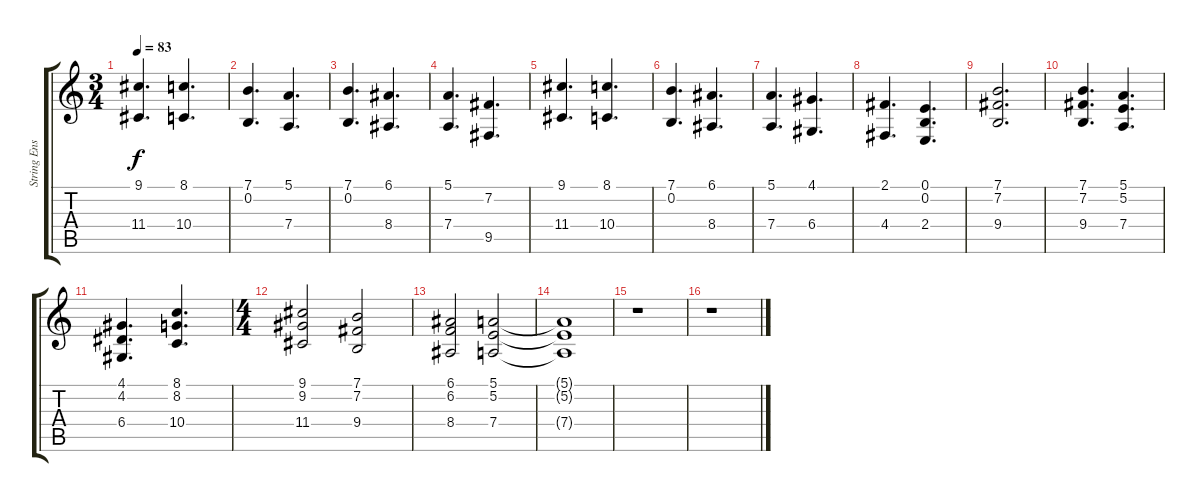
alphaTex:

\track ("String Ensemble" "String Ens") {instrument stringensemble1}
\staff {score tabs}
\tuning (E4 B3 G3 D3 A2 E2) {hide}
\ts (3 4)
\tempo 83
\clef g2
\ks c
(9.1 11.4).4{d dy f} (8.1 10.4).4{d} |
(7.1 0.2).4{d} (5.1 7.4).4{d} |
(7.1 0.2).4{d} (6.1 8.4).4{d} |
(5.1 7.4).4{d} (7.2 9.5).4{d} |
(9.1 11.4).4{d} (8.1 10.4).4{d} |
(7.1 0.2).4{d} (6.1 8.4).4{d} |
(5.1 7.4).4{d} (4.1 6.4).4{d} |
(2.1 4.4).4{d} (0.1 0.2 2.4).4{d} |
(7.1 7.2 9.4).2{d} |
(7.1 7.2 9.4).4{d} (5.1 5.2 7.4).4{d} |
(4.1 4.2 6.4).4{d} (8.1 8.2 10.4).4{d} |
\ts (4 4)
(9.1 9.2 11.4).2 (7.1 7.2 9.4).2 |
(6.1 6.2 8.4).2 (5.1 5.2 7.4).2 |
(5.1{t} 5.2{t} 7.4{t}).1 |
r.1 |
r.1
